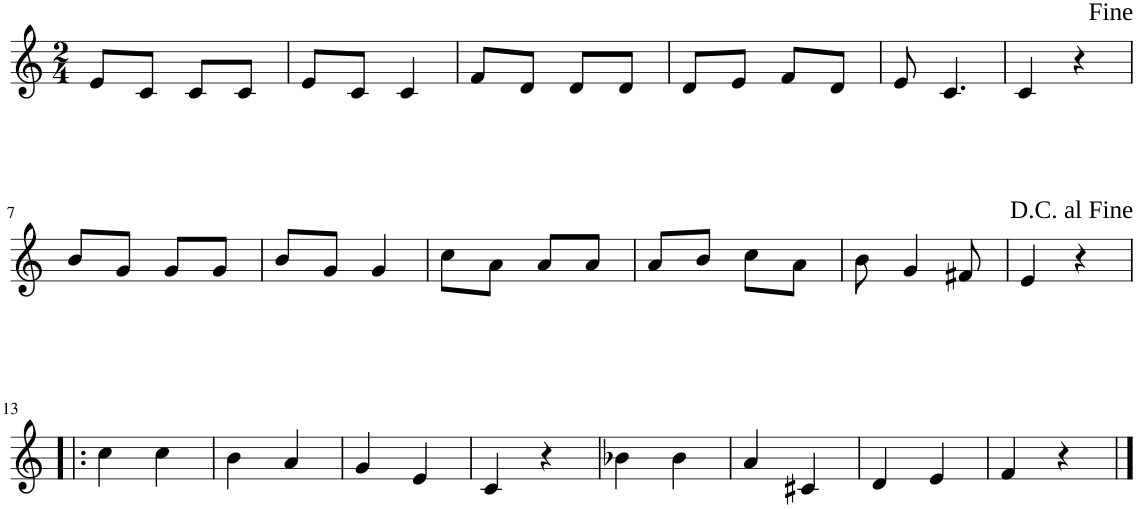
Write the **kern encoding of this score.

**kern
*part1
*staff1
*I"Voice
*clefG2
*k[]
*M2/4
=1
8e/L
8c/J
8c/L
8c/J
=2
8e/L
8c/J
4c/
=3
8f/L
8d/J
8d/L
8d/J
=4
8d/L
8e/J
8f/L
8d/J
=5
8e/
4.c/
=6
4c/
4r
!LO:TX:a:t=<font face="Times New Roman"/>Fine
!!LO:LB:g=z
=7
8b/L
8g/J
8g/L
8g/J
=8
8b/L
8g/J
4g/
=9
8cc\L
8a\J
8a/L
8a/J
=10
8a/L
8b/J
8cc\L
8a\J
=11
8b\
4g/
8f#X/
=12
4e/
4r
!LO:TX:a:t=<font face="Times New Roman"/>D.C. al Fine
!!LO:LB:g=z
=13!|:
4cc\
4cc\
=14
4b\
4a/
=15
4g/
4e/
=16
4c/
4r
=17
4b-X\
4b-\
=18
4a/
4c#X/
=19
4d/
4e/
=20
4f/
4r
==
*-
